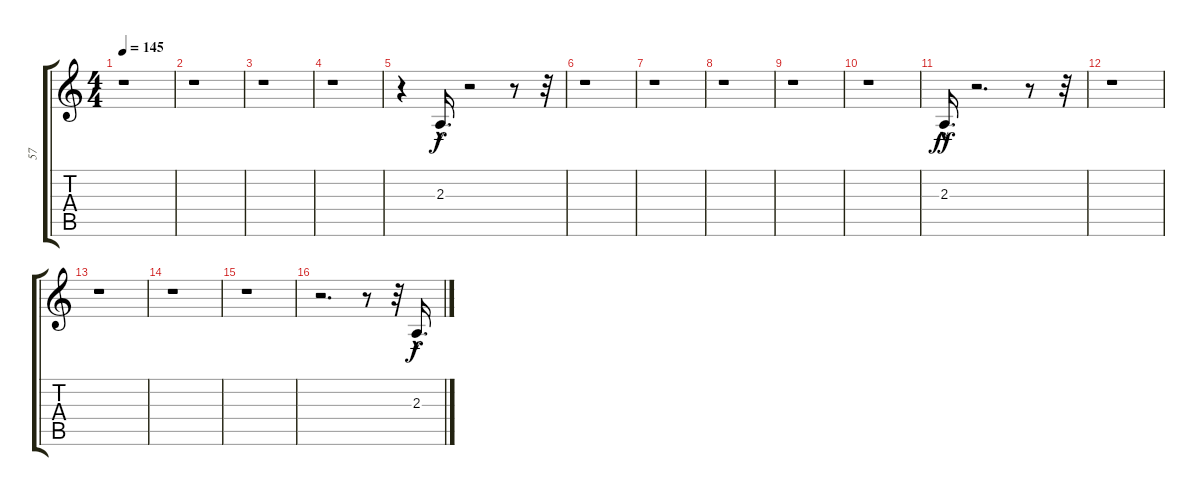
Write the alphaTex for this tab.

\track ("57" "57") {instrument voiceoohs}
\staff {score tabs}
\tuning (E4 B3 G3 D3 A2 E2) {hide}
\ts (4 4)
\tempo 145
\clef g2
\ks c
r.1{dy f} |
r.1 |
r.1 |
r.1 |
r.4 2.3{hac}.16{d} r.2 r.8 r.32 |
r.1 |
r.1 |
r.1 |
r.1 |
r.1 |
2.3{hac}.16{d dy ff} r.2{d} r.8 r.32 |
r.1 |
r.1 |
r.1 |
r.1 |
r.2{d} r.8 r.32 2.3{hac}.16{d dy f}
